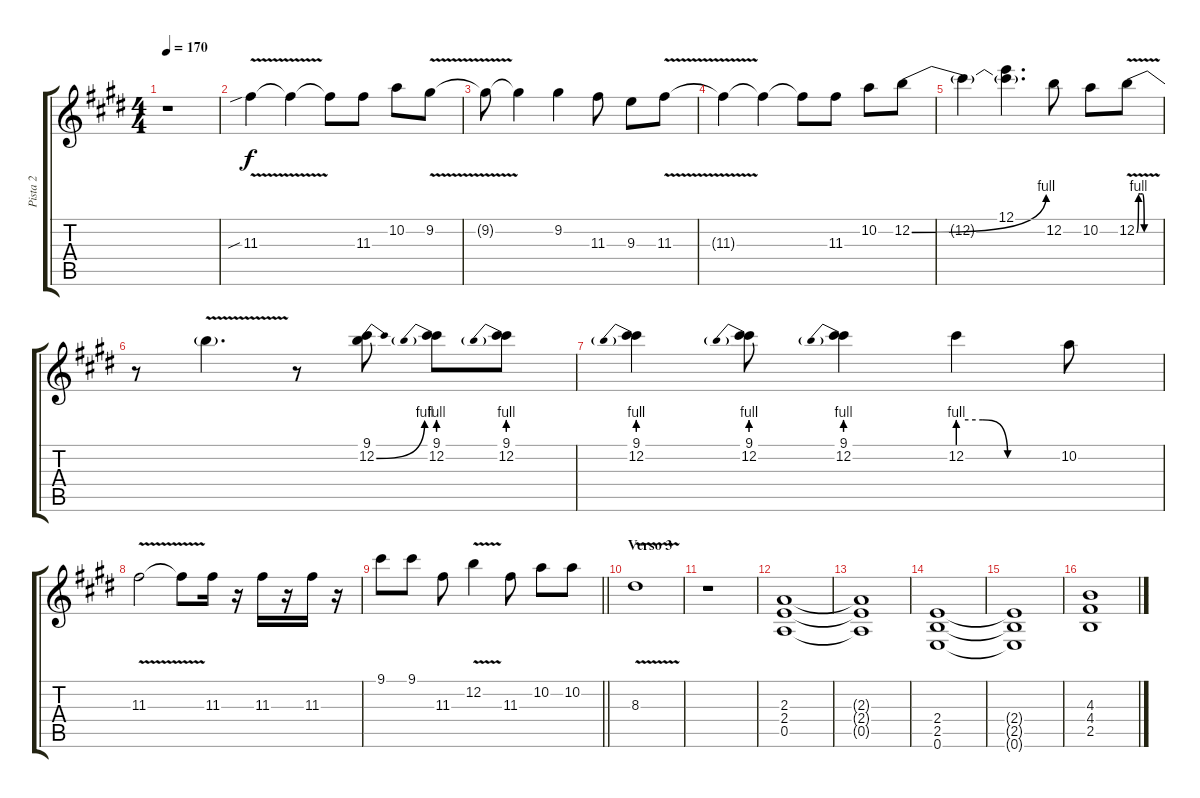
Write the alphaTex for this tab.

\track ("Pista 2" "Pista 2") {instrument distortionguitar}
\staff {score tabs}
\tuning (E4 B3 G3 D3 A2 E2) {hide}
\ts (4 4)
\tempo 170
\clef g2
\ks e
r.1{dy f} |
11.3{v sib}.4{volume 16 instrument distortionguitar} 11.3{t}.4 11.3{t}.8 11.3.8 10.2.8 9.2{v}.8 |
9.2{t}.8 9.2{t}.4 9.2.4 11.3.8 9.3.8 11.3{v}.8 |
11.3{t}.4 11.3{t}.4 11.3{t}.8 11.3.8 10.2.8 12.2{be (bend 0 0 60 4)}.8 |
12.2{t}.4 (12.1 12.2{t}).4{d} 12.2.8 10.2.8 12.2{be (custom 0 0 5 4 10 4 15 4 20 0 60 0) v}.8 |
r.8 12.2{t}.4{d} r.8 (9.1 12.2{be (bend 0 0 60 4)}).8 (9.1 12.2{be (prebend 0 4 60 4)}).8 (9.1 12.2{be (prebend 0 4 60 4)}).8 |
(9.1 12.2{be (prebend 0 4 60 4)}).4 (9.1 12.2{be (prebend 0 4 60 4)}).8 (9.1 12.2{be (prebend 0 4 60 4)}).4 12.2{be (custom 0 4 15 4 30 0 60 0)}.4 10.2.8 |
11.3{v}.2 11.3{t}.8 11.3.16 r.16 11.3.16 r.16 11.3.16 r.16 |
\barLineRight lightlight
9.1.8 9.1.8 11.3.8 12.2{v}.4 11.3.8 10.2.8 10.2.8 |
\section ("" "Verso 3")
8.3{v}.1 |
r.1 |
(2.3 2.4 0.5).1 |
(2.3{t} 2.4{t} 0.5{t}).1 |
(2.4 2.5 0.6).1 |
(2.4{t} 2.5{t} 0.6{t}).1 |
(4.3 4.4 2.5).1
